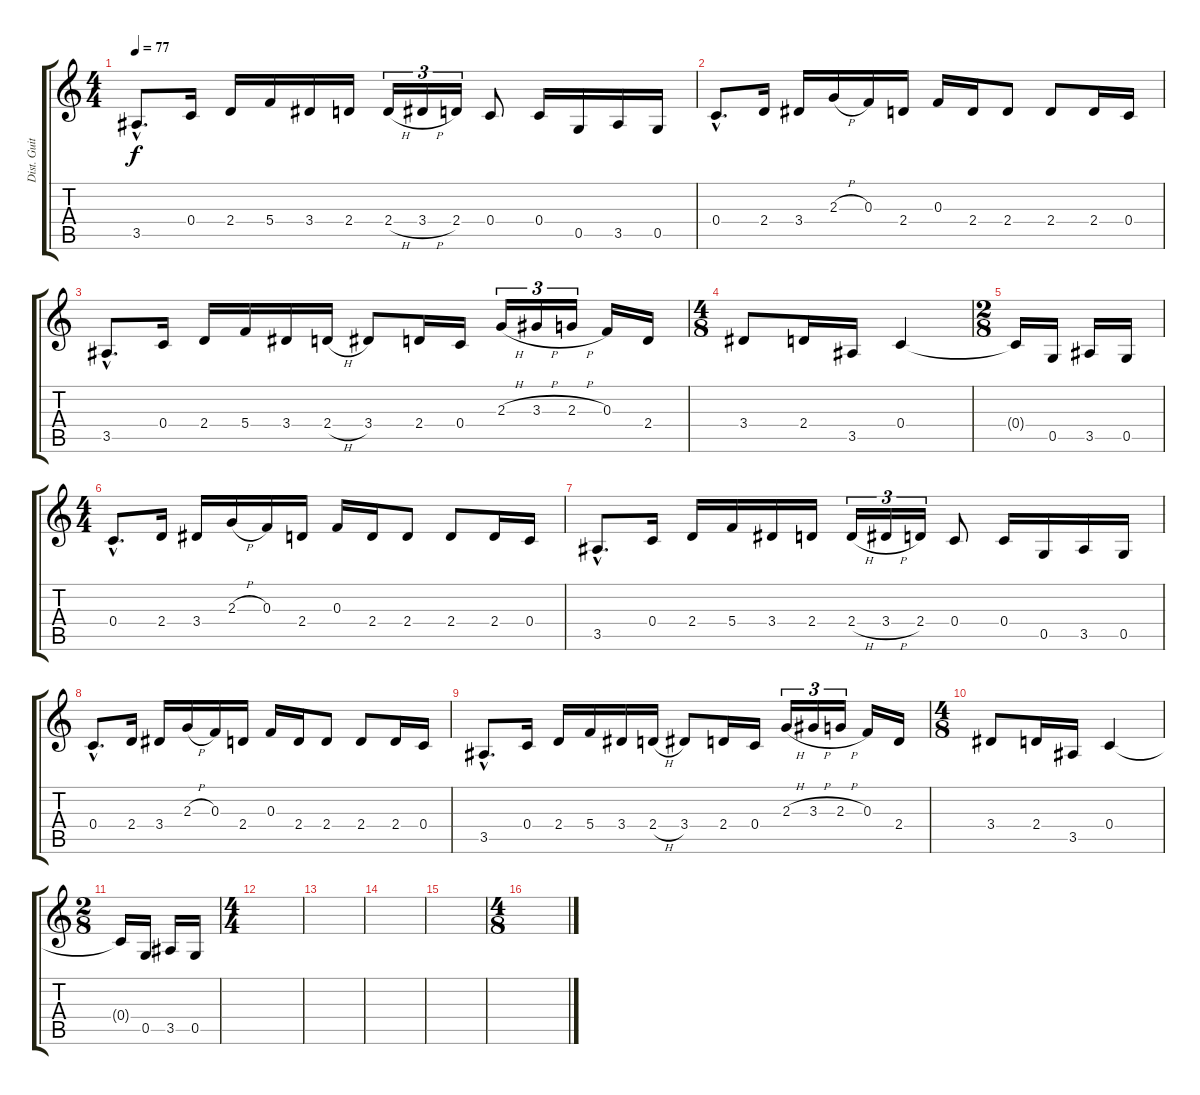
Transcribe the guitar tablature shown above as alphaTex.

\track ("Dist. Guitar" "Dist. Guit") {instrument distortionguitar}
\staff {score tabs}
\tuning (D4 A3 F3 C3 G2 D2) {hide}
\ts (4 4)
\tempo 77
\clef g2
\ks c
3.5{hac}.8{d dy f} 0.4.16 2.4.16 5.4.16 3.4.16 2.4.16 2.4{h}.16{tu (3 2)} 3.4{h}.16{tu (3 2)} 2.4.16{tu (3 2)} 0.4.8 0.4.16 0.5.16 3.5.16 0.5.16 |
0.4{hac}.8{d} 2.4.16 3.4.16 2.3{h}.16 0.3.16 2.4.16 0.3.16 2.4.16 2.4.8 2.4.8 2.4.16 0.4.16 |
3.5{hac}.8{d} 0.4.16 2.4.16 5.4.16 3.4.16 2.4{h}.16 3.4.8 2.4.16 0.4.16 2.3{h}.16{tu (3 2)} 3.3{h}.16{tu (3 2)} 2.3{h}.16{tu (3 2)} 0.3.16 2.4.16 |
\ts (4 8)
3.4.8 2.4.16 3.5.16 0.4.4 |
\ts (2 8)
0.4{t}.16 0.5.16 3.5.16 0.5.16 |
\ts (4 4)
0.4{hac}.8{d} 2.4.16 3.4.16 2.3{h}.16 0.3.16 2.4.16 0.3.16 2.4.16 2.4.8 2.4.8 2.4.16 0.4.16 |
3.5{hac}.8{d} 0.4.16 2.4.16 5.4.16 3.4.16 2.4.16 2.4{h}.16{tu (3 2)} 3.4{h}.16{tu (3 2)} 2.4.16{tu (3 2)} 0.4.8 0.4.16 0.5.16 3.5.16 0.5.16 |
0.4{hac}.8{d} 2.4.16 3.4.16 2.3{h}.16 0.3.16 2.4.16 0.3.16 2.4.16 2.4.8 2.4.8 2.4.16 0.4.16 |
3.5{hac}.8{d} 0.4.16 2.4.16 5.4.16 3.4.16 2.4{h}.16 3.4.8 2.4.16 0.4.16 2.3{h}.16{tu (3 2)} 3.3{h}.16{tu (3 2)} 2.3{h}.16{tu (3 2)} 0.3.16 2.4.16 |
\ts (4 8)
3.4.8 2.4.16 3.5.16 0.4.4 |
\ts (2 8)
0.4{t}.16 0.5.16 3.5.16 0.5.16 |
\ts (4 4)
|
|
|
|
\ts (4 8)
